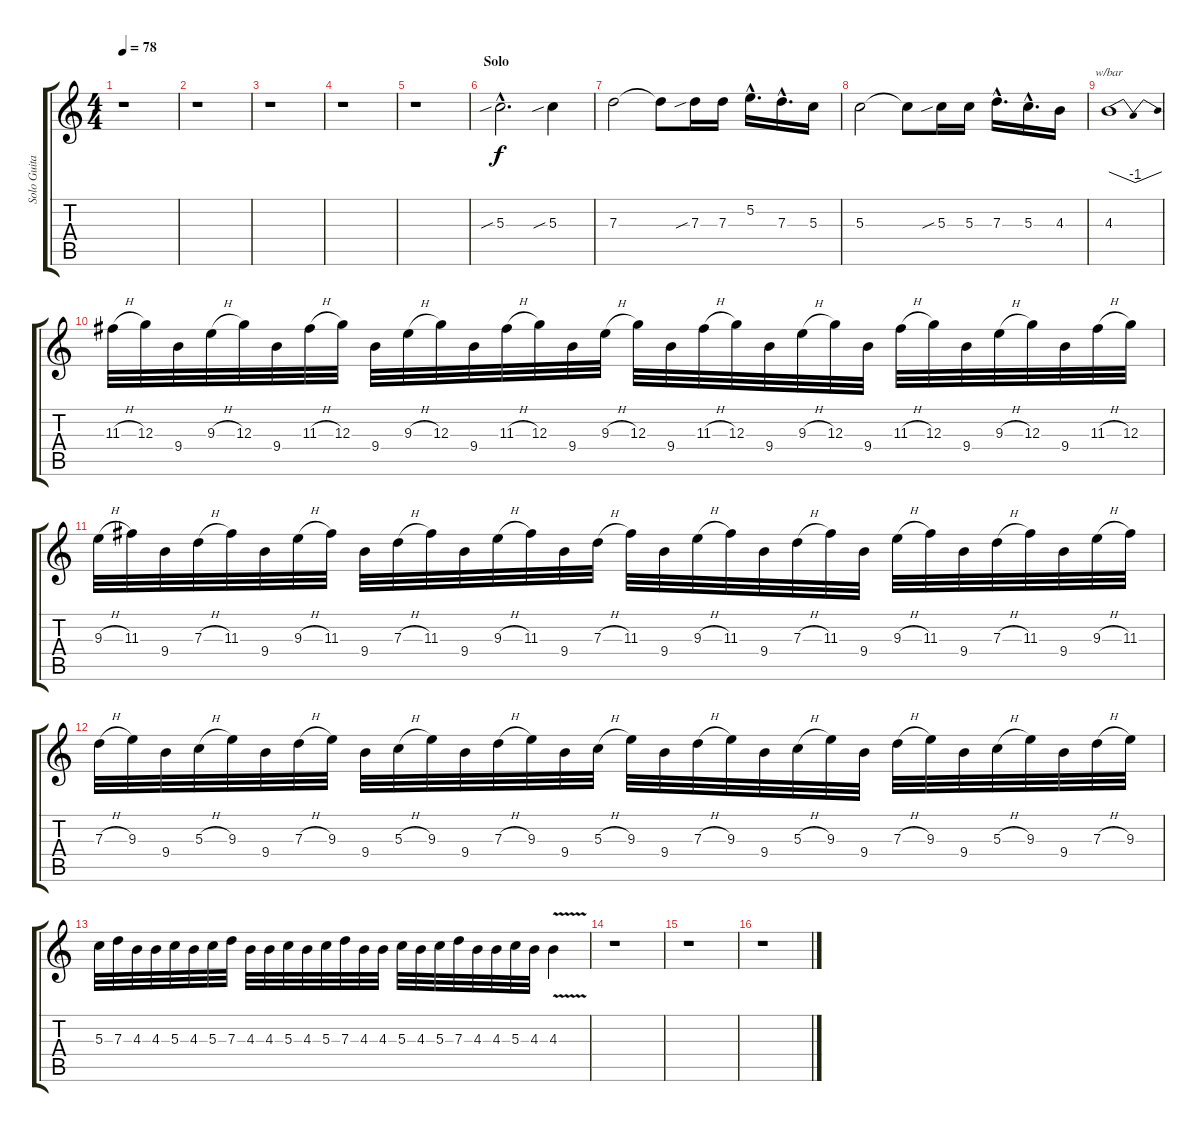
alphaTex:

\track ("Solo Guitar" "Solo Guita") {instrument distortionguitar}
\staff {score tabs}
\tuning (E4 B3 G3 D3 A2 E2) {hide}
\ts (4 4)
\tempo 78
\clef g2
\ks c
r.1{dy f} |
r.1 |
r.1 |
r.1 |
r.1 |
\section ("" "Solo")
5.3{sib hac}.2{d} 5.3{sib}.4 |
7.3.2 7.3{t}.8 7.3{sib}.16 7.3.16 5.2{hac}.16{d} 7.3{hac}.16{d} 5.3.16 |
5.3.2 5.3{t}.8 5.3{sib}.16 5.3.16 7.3{hac}.16{d} 5.3{hac}.16{d} 4.3.16 |
4.3.1{tbe (dip default 0 0 30 -4 60 0)} |
11.3{h}.32 12.3.32 9.4.32 9.3{h}.32 12.3.32 9.4.32 11.3{h}.32 12.3.32 9.4.32 9.3{h}.32 12.3.32 9.4.32 11.3{h}.32 12.3.32 9.4.32 9.3{h}.32 12.3.32 9.4.32 11.3{h}.32 12.3.32 9.4.32 9.3{h}.32 12.3.32 9.4.32 11.3{h}.32 12.3.32 9.4.32 9.3{h}.32 12.3.32 9.4.32 11.3{h}.32 12.3.32 |
9.3{h}.32 11.3.32 9.4.32 7.3{h}.32 11.3.32 9.4.32 9.3{h}.32 11.3.32 9.4.32 7.3{h}.32 11.3.32 9.4.32 9.3{h}.32 11.3.32 9.4.32 7.3{h}.32 11.3.32 9.4.32 9.3{h}.32 11.3.32 9.4.32 7.3{h}.32 11.3.32 9.4.32 9.3{h}.32 11.3.32 9.4.32 7.3{h}.32 11.3.32 9.4.32 9.3{h}.32 11.3.32 |
7.3{h}.32 9.3.32 9.4.32 5.3{h}.32 9.3.32 9.4.32 7.3{h}.32 9.3.32 9.4.32 5.3{h}.32 9.3.32 9.4.32 7.3{h}.32 9.3.32 9.4.32 5.3{h}.32 9.3.32 9.4.32 7.3{h}.32 9.3.32 9.4.32 5.3{h}.32 9.3.32 9.4.32 7.3{h}.32 9.3.32 9.4.32 5.3{h}.32 9.3.32 9.4.32 7.3{h}.32 9.3.32 |
5.3.32 7.3.32 4.3.32 4.3.32 5.3.32 4.3.32 5.3.32 7.3.32 4.3.32 4.3.32 5.3.32 4.3.32 5.3.32 7.3.32 4.3.32 4.3.32 5.3.32 4.3.32 5.3.32 7.3.32 4.3.32 4.3.32 5.3.32 4.3.32 4.3{v}.4 |
r.1 |
r.1 |
r.1
